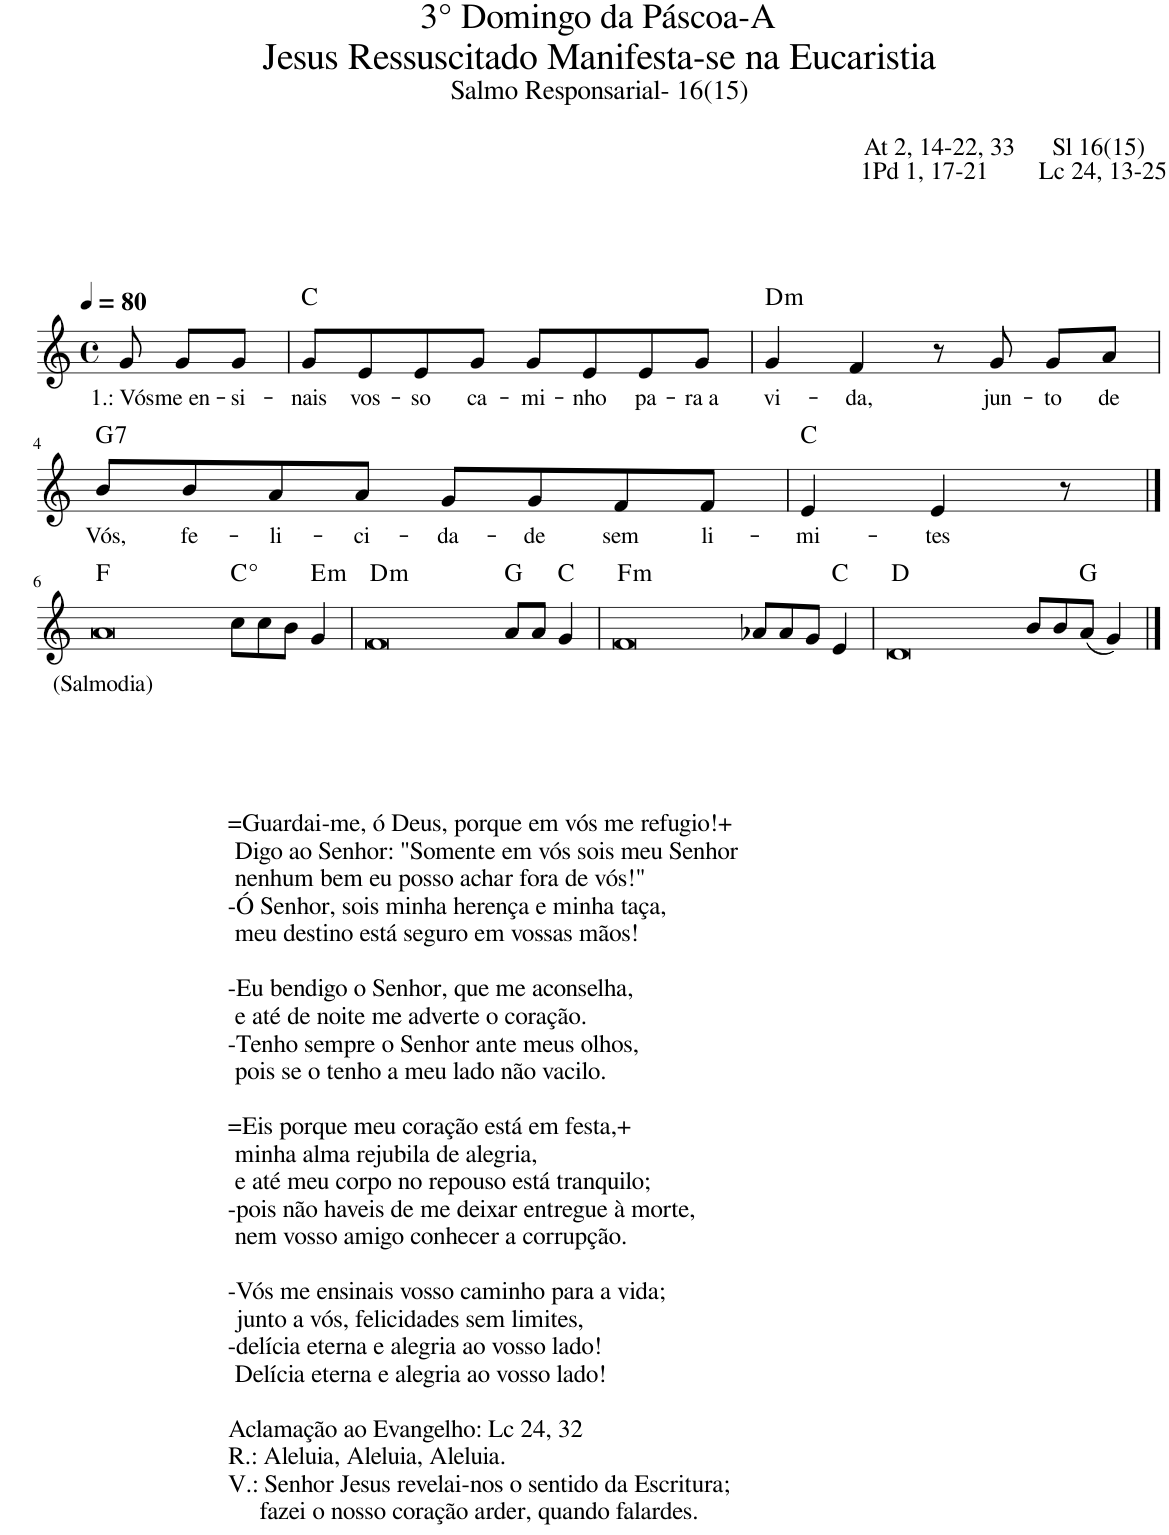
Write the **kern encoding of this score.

**kern	**text	**harte
*part1	*part1	*part1
*staff1	*staff1	*
*I"Voz	*	*
*I'Vo.	*	*
*clefG2	*	*
*k[]	*	*
*M4/4	*	*
*met(c)	*	*
*MM80	*	*
=1	=1	=1
!	!LO:LY:b	!
8g/	1.: Vós	.
!	!LO:LY:b	!
8g/L	me en-	.
!	!LO:LY:b	!
8g/J	-si-	.
=2	=2	=2
!	!LO:LY:b	!
8g/L	-nais	C:maj
!	!LO:LY:b	!
8e/	vos-	.
!	!LO:LY:b	!
8e/	-so	.
!	!LO:LY:b	!
8g/J	ca-	.
!	!LO:LY:b	!
8g/L	-mi-	.
!	!LO:LY:b	!
8e/	-nho	.
!	!LO:LY:b	!
8e/	pa-	.
!	!LO:LY:b	!
8g/J	-ra a	.
=3	=3	=3
!	!LO:LY:b	!LO:H:kt=m
4g/	vi-	D:min
!	!LO:LY:b	!
4f/	-da,	.
8r	.	.
!	!LO:LY:b	!
8g/	jun-	.
!	!LO:LY:b	!
8g/L	-to	.
!	!LO:LY:b	!
8a/J	de	.
!!LO:LB:g=z
=4	=4	=4
!	!LO:LY:b	!LO:H:kt=7
8b/L	Vós,	G:7
!	!LO:LY:b	!
8b/	fe-	.
!	!LO:LY:b	!
8a/	-li-	.
!	!LO:LY:b	!
8a/J	-ci-	.
!	!LO:LY:b	!
8g/L	-da-	.
!	!LO:LY:b	!
8g/	-de	.
!	!LO:LY:b	!
8f/	sem	.
!	!LO:LY:b	!
8f/J	li-	.
=5	=5	=5
!	!LO:LY:b	!
4e/	-mi-	C:maj
!	!LO:LY:b	!
4e/	-tes	.
8r	.	.
!!LO:LB:g=z
==6	==6	==6
!LO:TX:b:t==Guardai-me, ó Deus, porque em vós me refugio!+	!	!
!LO:TX:b:t=Digo ao Senhor&colon; "Somente em vós sois meu Senhor	!	!
!LO:TX:b:t=nenhum bem eu posso achar fora de vós!"	!	!
!LO:TX:b:t=-Ó Senhor, sois minha herença e minha taça,	!	!
!LO:TX:b:t=meu destino está seguro em vossas mãos!	!	!
!LO:TX:b:t=-Eu bendigo o Senhor, que me aconselha,	!	!
!LO:TX:b:t=e até de noite me adverte o coração.	!	!
!LO:TX:b:t=-Tenho sempre o Senhor ante meus olhos,	!	!
!LO:TX:b:t=pois se o tenho a meu lado não vacilo.	!	!
!LO:TX:b:t==Eis porque meu coração está em festa,+	!	!
!LO:TX:b:t=minha alma rejubila de alegria,	!	!
!LO:TX:b:t=e até meu corpo no repouso está tranquilo;	!	!
!LO:TX:b:t=-pois não haveis de me deixar entregue à morte,	!	!
!LO:TX:b:t=nem vosso amigo conhecer a corrupção.	!	!
!LO:TX:b:t=-Vós me ensinais vosso caminho para a vida;	!	!
!LO:TX:b:t=junto a vós, felicidades sem limites,	!	!
!LO:TX:b:t=-delícia eterna e alegria ao vosso lado!	!	!
!LO:TX:b:t=Delícia eterna e alegria ao vosso lado!	!	!
!LO:TX:b:t=Aclamação ao Evangelho&colon; Lc 24, 32	!	!
!LO:TX:b:t=R.&colon; Aleluia, Aleluia, Aleluia.	!	!
!LO:TX:b:t=V.&colon; Senhor Jesus revelai-nos o sentido da Escritura;	!	!
!LO:TX:b:t=fazei o nosso coração arder, quando falardes.	!	!
!	!LO:LY:b	!
[1a	(Salmodia)	F:maj
1ryy	.	.
!	!	!LO:H:kt=°
8cc\L	.	.
8cc\	.	.
8b\J	.	.
!	!	!LO:H:kt=m
4g/	.	E:min
=7	=7	=7
!	!	!LO:H:kt=m
[1f	.	D:min
1a]	.	.
8a/L	.	G:maj
8a/J	.	.
4g/	.	C:maj
=8	=8	=8
!	!	!LO:H:kt=m
[1f	.	F:min
1f]	.	.
8a-X/L	.	.
8a-/	.	.
8g/J	.	.
4e/	.	C:maj
=9	=9	=9
[1d	.	D:maj
1f]	.	.
8b/L	.	.
8b/	.	.
(8a/J	.	G:maj
4g/)	.	.
==10	==10	==10
1d]	.	.
=	=	=
*-	*-	*-
